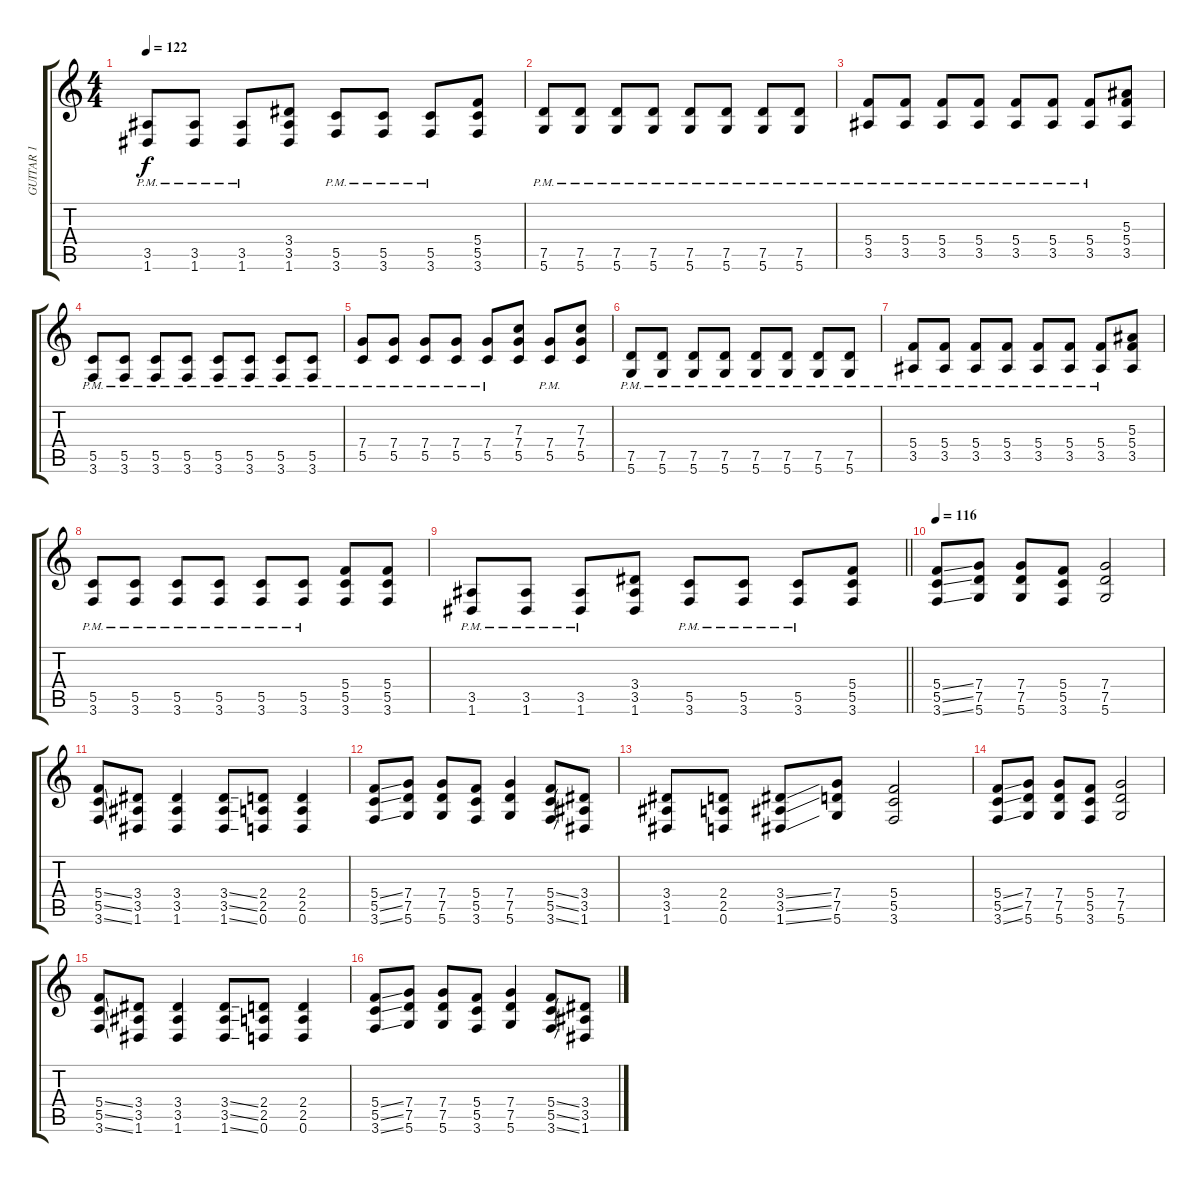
\track ("GUITAR 1" "GUITAR 1") {instrument overdrivenguitar}
\staff {score tabs}
\tuning (D4 A3 F3 C3 G2 D2) {hide}
\ts (4 4)
\tempo 122
\clef g2
\ks c
(3.5{pm} 1.6{pm}).8{dy f} (3.5{pm} 1.6{pm}).8 (3.5{pm} 1.6{pm}).8 (3.4 3.5 1.6).8 (5.5{pm} 3.6{pm}).8 (5.5{pm} 3.6{pm}).8 (5.5{pm} 3.6{pm}).8 (5.4 5.5 3.6).8 |
(7.5{pm} 5.6{pm}).8 (7.5{pm} 5.6{pm}).8 (7.5{pm} 5.6{pm}).8 (7.5{pm} 5.6{pm}).8 (7.5{pm} 5.6{pm}).8 (7.5{pm} 5.6{pm}).8 (7.5{pm} 5.6{pm}).8 (7.5{pm} 5.6{pm}).8 |
(5.4{pm} 3.5{pm}).8 (5.4{pm} 3.5{pm}).8 (5.4{pm} 3.5{pm}).8 (5.4{pm} 3.5{pm}).8 (5.4{pm} 3.5{pm}).8 (5.4{pm} 3.5{pm}).8 (5.4{pm} 3.5{pm}).8 (5.3 5.4 3.5).8 |
(5.5{pm} 3.6{pm}).8 (5.5{pm} 3.6{pm}).8 (5.5{pm} 3.6{pm}).8 (5.5{pm} 3.6{pm}).8 (5.5{pm} 3.6{pm}).8 (5.5{pm} 3.6{pm}).8 (5.5{pm} 3.6{pm}).8 (5.5{pm} 3.6{pm}).8 |
(7.4{pm} 5.5{pm}).8 (7.4{pm} 5.5{pm}).8 (7.4{pm} 5.5{pm}).8 (7.4{pm} 5.5{pm}).8 (7.4{pm} 5.5{pm}).8 (7.3 7.4 5.5).8 (7.4{pm} 5.5{pm}).8 (7.3 7.4 5.5).8 |
(7.5{pm} 5.6{pm}).8 (7.5{pm} 5.6{pm}).8 (7.5{pm} 5.6{pm}).8 (7.5{pm} 5.6{pm}).8 (7.5{pm} 5.6{pm}).8 (7.5{pm} 5.6{pm}).8 (7.5{pm} 5.6{pm}).8 (7.5{pm} 5.6{pm}).8 |
(5.4{pm} 3.5{pm}).8 (5.4{pm} 3.5{pm}).8 (5.4{pm} 3.5{pm}).8 (5.4{pm} 3.5{pm}).8 (5.4{pm} 3.5{pm}).8 (5.4{pm} 3.5{pm}).8 (5.4{pm} 3.5{pm}).8 (5.3 5.4 3.5).8 |
(5.5{pm} 3.6{pm}).8 (5.5{pm} 3.6{pm}).8 (5.5{pm} 3.6{pm}).8 (5.5{pm} 3.6{pm}).8 (5.5{pm} 3.6{pm}).8 (5.5{pm} 3.6{pm}).8 (5.4 5.5 3.6).8 (5.4 5.5 3.6).8 |
\barLineRight lightlight
(3.5{pm} 1.6{pm}).8 (3.5{pm} 1.6{pm}).8 (3.5{pm} 1.6{pm}).8 (3.4 3.5 1.6).8 (5.5{pm} 3.6{pm}).8 (5.5{pm} 3.6{pm}).8 (5.5{pm} 3.6{pm}).8 (5.4 5.5 3.6).8 |
\tempo 116
(5.4{ss} 5.5{ss} 3.6{ss}).8 (7.4 7.5 5.6).8 (7.4 7.5 5.6).8 (5.4 5.5 3.6).8 (7.4 7.5 5.6).2 |
(5.4{ss} 5.5{ss} 3.6{ss}).8 (3.4 3.5 1.6).8 (3.4 3.5 1.6).4 (3.4{ss} 3.5{ss} 1.6{ss}).8 (2.4 2.5 0.6).8 (2.4 2.5 0.6).4 |
(5.4{ss} 5.5{ss} 3.6{ss}).8 (7.4 7.5 5.6).8 (7.4 7.5 5.6).8 (5.4 5.5 3.6).8 (7.4 7.5 5.6).4 (5.4{ss} 5.5{ss} 3.6{ss}).8 (3.4 3.5 1.6).8 |
(3.4 3.5 1.6).8 (2.4 2.5 0.6).8 (3.4{ss} 3.5{ss} 1.6{ss}).8 (7.4 7.5 5.6).8 (5.4 5.5 3.6).2 |
(5.4{ss} 5.5{ss} 3.6{ss}).8 (7.4 7.5 5.6).8 (7.4 7.5 5.6).8 (5.4 5.5 3.6).8 (7.4 7.5 5.6).2 |
(5.4{ss} 5.5{ss} 3.6{ss}).8 (3.4 3.5 1.6).8 (3.4 3.5 1.6).4 (3.4{ss} 3.5{ss} 1.6{ss}).8 (2.4 2.5 0.6).8 (2.4 2.5 0.6).4 |
(5.4{ss} 5.5{ss} 3.6{ss}).8 (7.4 7.5 5.6).8 (7.4 7.5 5.6).8 (5.4 5.5 3.6).8 (7.4 7.5 5.6).4 (5.4{ss} 5.5{ss} 3.6{ss}).8 (3.4 3.5 1.6).8
